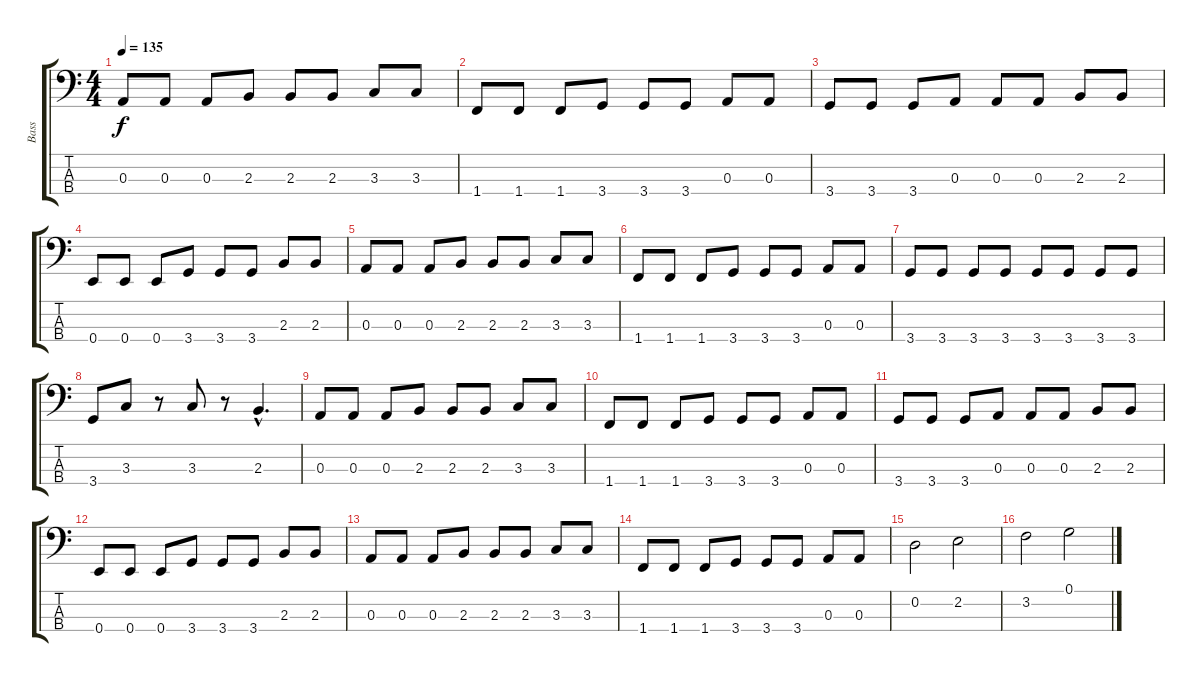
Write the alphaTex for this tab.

\track ("Bass" "Bass") {instrument electricbassfinger}
\staff {score tabs}
\tuning (G2 D2 A1 E1) {hide}
\ts (4 4)
\tempo 135
\clef f4
\ks c
0.3.8{dy f} 0.3.8 0.3.8 2.3.8 2.3.8 2.3.8 3.3.8 3.3.8 |
1.4.8 1.4.8 1.4.8 3.4.8 3.4.8 3.4.8 0.3.8 0.3.8 |
3.4.8 3.4.8 3.4.8 0.3.8 0.3.8 0.3.8 2.3.8 2.3.8 |
0.4.8 0.4.8 0.4.8 3.4.8 3.4.8 3.4.8 2.3.8 2.3.8 |
0.3.8 0.3.8 0.3.8 2.3.8 2.3.8 2.3.8 3.3.8 3.3.8 |
1.4.8 1.4.8 1.4.8 3.4.8 3.4.8 3.4.8 0.3.8 0.3.8 |
3.4.8 3.4.8 3.4.8 3.4.8 3.4.8 3.4.8 3.4.8 3.4.8 |
3.4.8 3.3.8 r.8 3.3.8 r.8 2.3{hac}.4{d} |
0.3.8 0.3.8 0.3.8 2.3.8 2.3.8 2.3.8 3.3.8 3.3.8 |
1.4.8 1.4.8 1.4.8 3.4.8 3.4.8 3.4.8 0.3.8 0.3.8 |
3.4.8 3.4.8 3.4.8 0.3.8 0.3.8 0.3.8 2.3.8 2.3.8 |
0.4.8 0.4.8 0.4.8 3.4.8 3.4.8 3.4.8 2.3.8 2.3.8 |
0.3.8 0.3.8 0.3.8 2.3.8 2.3.8 2.3.8 3.3.8 3.3.8 |
1.4.8 1.4.8 1.4.8 3.4.8 3.4.8 3.4.8 0.3.8 0.3.8 |
0.2.2 2.2.2 |
3.2.2 0.1.2
